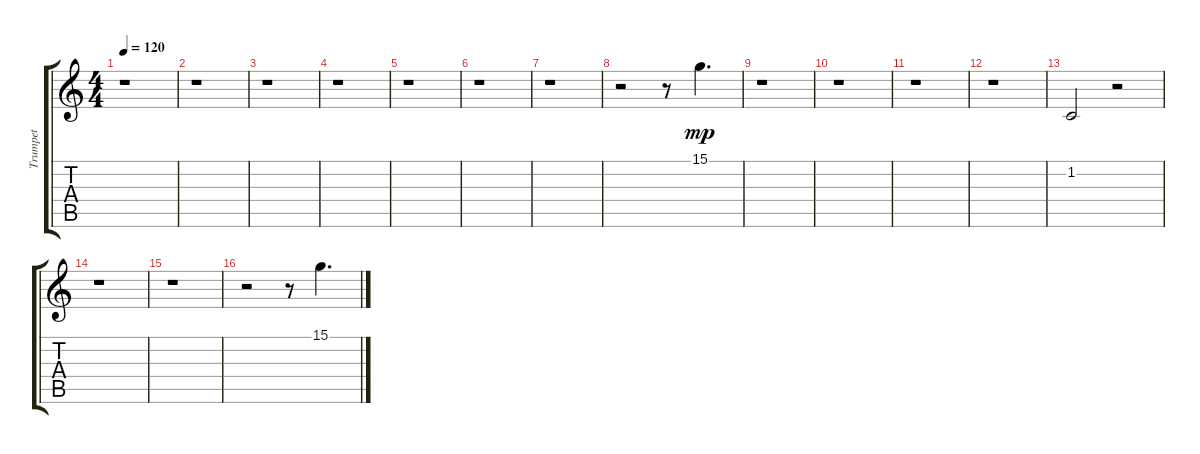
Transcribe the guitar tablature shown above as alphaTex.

\track ("Trumpet" "Trumpet") {instrument trumpet}
\staff {score tabs}
\tuning (E4 B3 G3 D3 A2 E2) {hide}
\ts (4 4)
\tempo 120
\clef g2
\ks c
r.1{dy mp} |
r.1 |
r.1 |
r.1 |
r.1 |
r.1 |
r.1 |
r.2 r.8 15.1.4{d} |
r.1 |
r.1 |
r.1 |
r.1 |
1.2.2 r.2 |
r.1 |
r.1 |
r.2 r.8 15.1.4{d}
